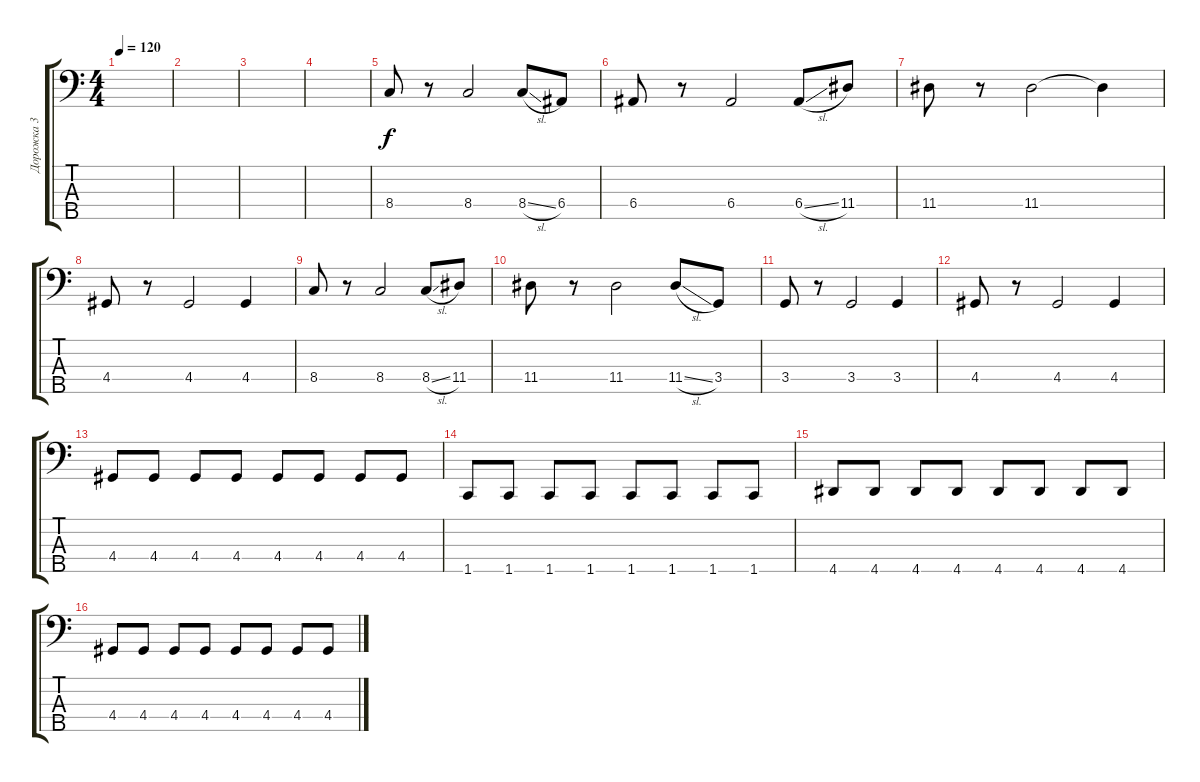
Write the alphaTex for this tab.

\track ("Дорожка 3" "Дорожка 3") {instrument electricbassfinger}
\staff {score tabs}
\tuning (G2 D2 A1 E1 B0) {hide}
\ts (4 4)
\tempo 120
\clef f4
\ks c
|
|
|
|
8.4.8 r.8 8.4.2 8.4{sl}.8 6.4.8 |
6.4.8 r.8 6.4.2 6.4{sl}.8 11.4.8 |
11.4.8 r.8 11.4.2 11.4{t}.4 |
4.4.8 r.8 4.4.2 4.4.4 |
8.4.8 r.8 8.4.2 8.4{sl}.8 11.4.8 |
11.4.8 r.8 11.4.2 11.4{sl}.8 3.4.8 |
3.4.8 r.8 3.4.2 3.4.4 |
4.4.8 r.8 4.4.2 4.4.4 |
4.4.8 4.4.8 4.4.8 4.4.8 4.4.8 4.4.8 4.4.8 4.4.8 |
1.5.8 1.5.8 1.5.8 1.5.8 1.5.8 1.5.8 1.5.8 1.5.8 |
4.5.8 4.5.8 4.5.8 4.5.8 4.5.8 4.5.8 4.5.8 4.5.8 |
4.4.8 4.4.8 4.4.8 4.4.8 4.4.8 4.4.8 4.4.8 4.4.8
